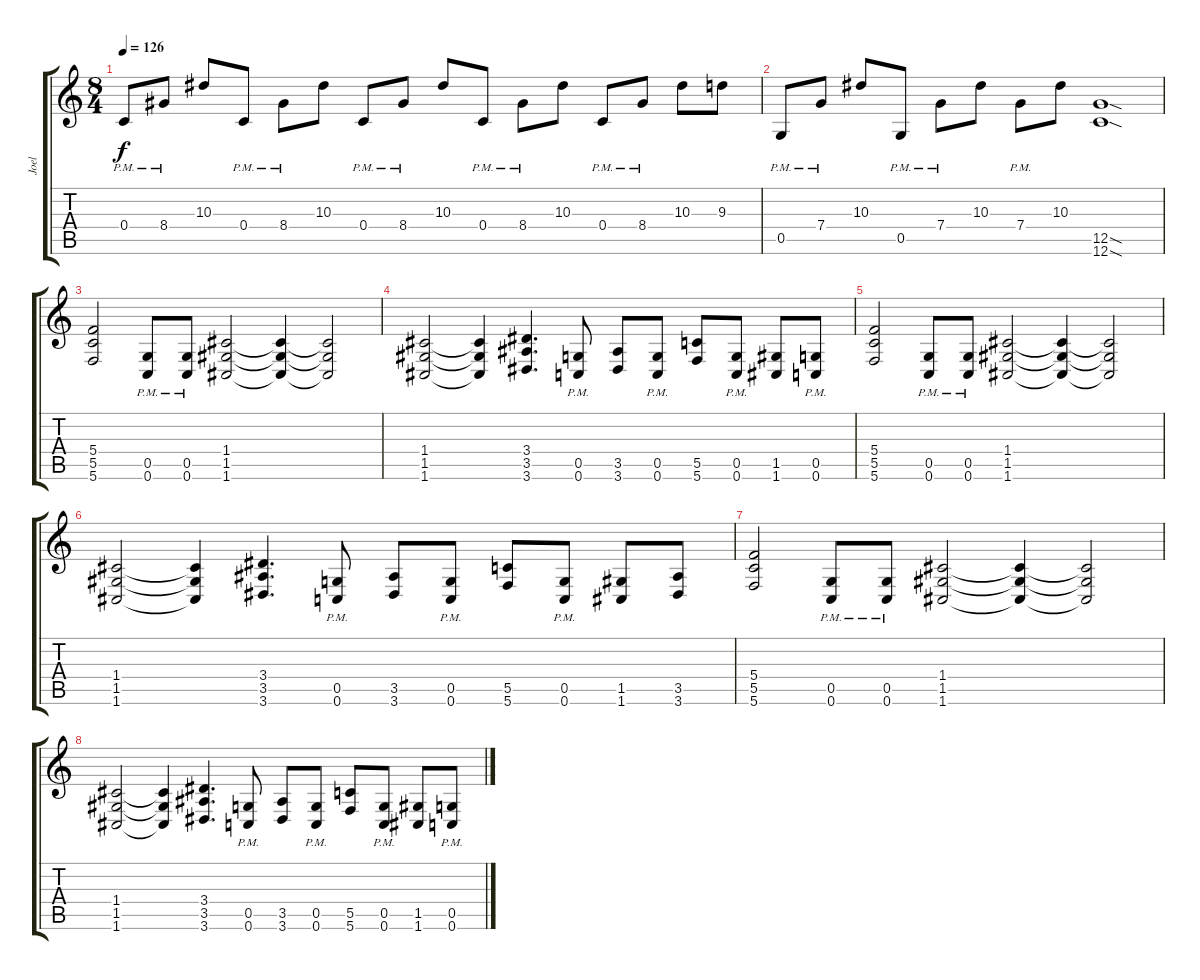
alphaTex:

\track ("Joel" "Joel") {instrument distortionguitar}
\staff {score tabs}
\tuning (D4 A3 F3 C3 G2 C2) {hide}
\ts (8 4)
\tempo 126
\clef g2
\ks c
0.4{pm}.8{dy f volume 13} 8.4{pm}.8 10.3.8 0.4{pm}.8 8.4{pm}.8 10.3.8 0.4{pm}.8 8.4{pm}.8 10.3.8 0.4{pm}.8 8.4{pm}.8 10.3.8 0.4{pm}.8 8.4{pm}.8 10.3.8 9.3.8 |
0.5{pm}.8{volume 13} 7.4{pm}.8 10.3.8 0.5{pm}.8 7.4{pm}.8 10.3.8 7.4{pm}.8 10.3.8 (12.5{sod} 12.6{sod}).1 |
(5.4 5.5 5.6).2 (0.5{pm} 0.6).8 (0.5{pm} 0.6).8 (1.4 1.5 1.6).2 (1.4{t} 1.5{t} 1.6{t}).4 (1.4{t} 1.5{t} 1.6{t}).2 |
(1.4 1.5 1.6).2 (1.4{t} 1.5{t} 1.6{t}).4 (3.4 3.5 3.6).4{d} (0.5{pm} 0.6).8 (3.5 3.6).8 (0.5{pm} 0.6).8 (5.5 5.6).8 (0.5{pm} 0.6).8 (1.5 1.6).8 (0.5{pm} 0.6).8 |
(5.4 5.5 5.6).2 (0.5{pm} 0.6).8 (0.5{pm} 0.6).8 (1.4 1.5 1.6).2 (1.4{t} 1.5{t} 1.6{t}).4 (1.4{t} 1.5{t} 1.6{t}).2 |
(1.4 1.5 1.6).2 (1.4{t} 1.5{t} 1.6{t}).4 (3.4 3.5 3.6).4{d} (0.5{pm} 0.6).8 (3.5 3.6).8 (0.5{pm} 0.6).8 (5.5 5.6).8 (0.5{pm} 0.6).8 (1.5 1.6).8 (3.5 3.6).8 |
(5.4 5.5 5.6).2 (0.5{pm} 0.6).8 (0.5{pm} 0.6).8 (1.4 1.5 1.6).2 (1.4{t} 1.5{t} 1.6{t}).4 (1.4{t} 1.5{t} 1.6{t}).2 |
(1.4 1.5 1.6).2 (1.4{t} 1.5{t} 1.6{t}).4 (3.4 3.5 3.6).4{d} (0.5{pm} 0.6).8 (3.5 3.6).8 (0.5{pm} 0.6).8 (5.5 5.6).8 (0.5{pm} 0.6).8 (1.5 1.6).8 (0.5{pm} 0.6).8
